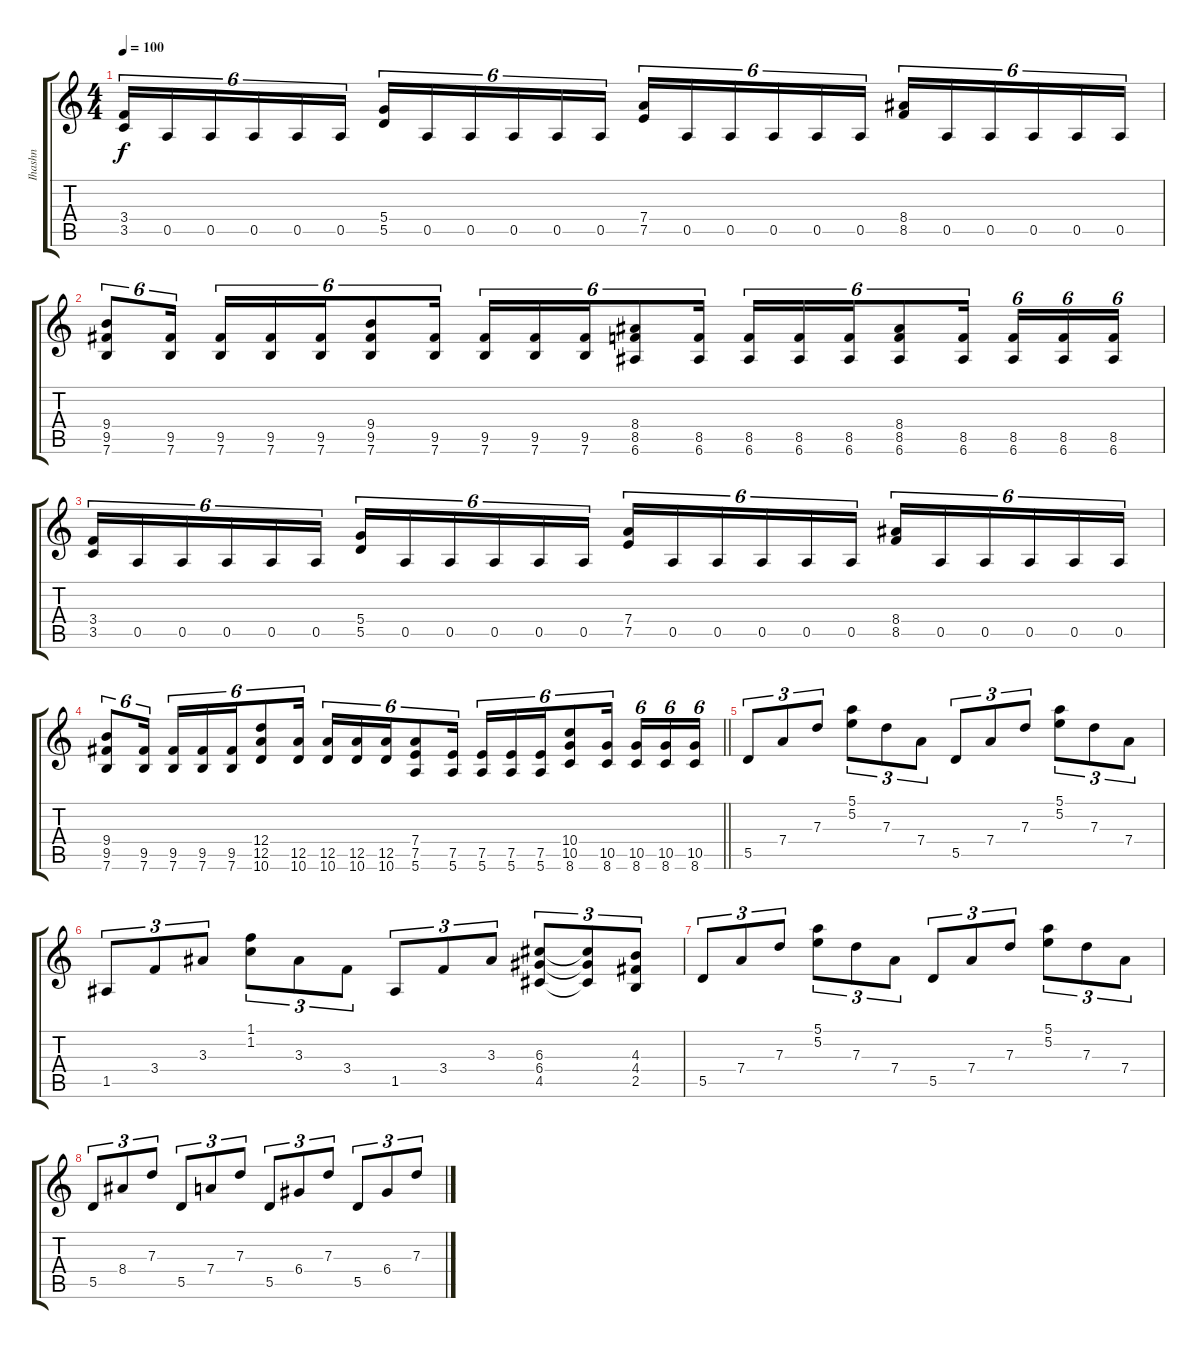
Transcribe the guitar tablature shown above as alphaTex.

\track ("Ihashn" "Ihashn") {instrument overdrivenguitar}
\staff {score tabs}
\tuning (E4 B3 G3 D3 A2 E2) {hide}
\ts (4 4)
\tempo 100
\clef g2
\ks c
(3.4 3.5).16{tu (6 4) dy f} 0.5.16{tu (6 4)} 0.5.16{tu (6 4)} 0.5.16{tu (6 4)} 0.5.16{tu (6 4)} 0.5.16{tu (6 4)} (5.4 5.5).16{tu (6 4)} 0.5.16{tu (6 4)} 0.5.16{tu (6 4)} 0.5.16{tu (6 4)} 0.5.16{tu (6 4)} 0.5.16{tu (6 4)} (7.4 7.5).16{tu (6 4)} 0.5.16{tu (6 4)} 0.5.16{tu (6 4)} 0.5.16{tu (6 4)} 0.5.16{tu (6 4)} 0.5.16{tu (6 4)} (8.4 8.5).16{tu (6 4)} 0.5.16{tu (6 4)} 0.5.16{tu (6 4)} 0.5.16{tu (6 4)} 0.5.16{tu (6 4)} 0.5.16{tu (6 4)} |
(9.4 9.5 7.6).8{tu (6 4)} (9.5 7.6).16{tu (6 4)} (9.5 7.6).16{tu (6 4)} (9.5 7.6).16{tu (6 4)} (9.5 7.6).16{tu (6 4)} (9.4 9.5 7.6).8{tu (6 4)} (9.5 7.6).16{tu (6 4)} (9.5 7.6).16{tu (6 4)} (9.5 7.6).16{tu (6 4)} (9.5 7.6).16{tu (6 4)} (8.4 8.5 6.6).8{tu (6 4)} (8.5 6.6).16{tu (6 4)} (8.5 6.6).16{tu (6 4)} (8.5 6.6).16{tu (6 4)} (8.5 6.6).16{tu (6 4)} (8.4 8.5 6.6).8{tu (6 4)} (8.5 6.6).16{tu (6 4)} (8.5 6.6).16{tu (6 4)} (8.5 6.6).16{tu (6 4)} (8.5 6.6).16{tu (6 4)} |
(3.4 3.5).16{tu (6 4)} 0.5.16{tu (6 4)} 0.5.16{tu (6 4)} 0.5.16{tu (6 4)} 0.5.16{tu (6 4)} 0.5.16{tu (6 4)} (5.4 5.5).16{tu (6 4)} 0.5.16{tu (6 4)} 0.5.16{tu (6 4)} 0.5.16{tu (6 4)} 0.5.16{tu (6 4)} 0.5.16{tu (6 4)} (7.4 7.5).16{tu (6 4)} 0.5.16{tu (6 4)} 0.5.16{tu (6 4)} 0.5.16{tu (6 4)} 0.5.16{tu (6 4)} 0.5.16{tu (6 4)} (8.4 8.5).16{tu (6 4)} 0.5.16{tu (6 4)} 0.5.16{tu (6 4)} 0.5.16{tu (6 4)} 0.5.16{tu (6 4)} 0.5.16{tu (6 4)} |
\barLineRight lightlight
(9.4 9.5 7.6).8{tu (6 4)} (9.5 7.6).16{tu (6 4)} (9.5 7.6).16{tu (6 4)} (9.5 7.6).16{tu (6 4)} (9.5 7.6).16{tu (6 4)} (12.4 12.5 10.6).8{tu (6 4)} (12.5 10.6).16{tu (6 4)} (12.5 10.6).16{tu (6 4)} (12.5 10.6).16{tu (6 4)} (12.5 10.6).16{tu (6 4)} (7.4 7.5 5.6).8{tu (6 4)} (7.5 5.6).16{tu (6 4)} (7.5 5.6).16{tu (6 4)} (7.5 5.6).16{tu (6 4)} (7.5 5.6).16{tu (6 4)} (10.4 10.5 8.6).8{tu (6 4)} (10.5 8.6).16{tu (6 4)} (10.5 8.6).16{tu (6 4)} (10.5 8.6).16{tu (6 4)} (10.5 8.6).16{tu (6 4)} |
5.5.8{tu (3 2)} 7.4.8{tu (3 2)} 7.3.8{tu (3 2)} (5.1 5.2).8{tu (3 2)} 7.3.8{tu (3 2)} 7.4.8{tu (3 2)} 5.5.8{tu (3 2)} 7.4.8{tu (3 2)} 7.3.8{tu (3 2)} (5.1 5.2).8{tu (3 2)} 7.3.8{tu (3 2)} 7.4.8{tu (3 2)} |
1.5.8{tu (3 2)} 3.4.8{tu (3 2)} 3.3.8{tu (3 2)} (1.1 1.2).8{tu (3 2)} 3.3.8{tu (3 2)} 3.4.8{tu (3 2)} 1.5.8{tu (3 2)} 3.4.8{tu (3 2)} 3.3.8{tu (3 2)} (6.3 6.4 4.5).8{tu (3 2)} (6.3{t} 6.4{t} 4.5{t}).8{tu (3 2)} (4.3 4.4 2.5).8{tu (3 2)} |
5.5.8{tu (3 2)} 7.4.8{tu (3 2)} 7.3.8{tu (3 2)} (5.1 5.2).8{tu (3 2)} 7.3.8{tu (3 2)} 7.4.8{tu (3 2)} 5.5.8{tu (3 2)} 7.4.8{tu (3 2)} 7.3.8{tu (3 2)} (5.1 5.2).8{tu (3 2)} 7.3.8{tu (3 2)} 7.4.8{tu (3 2)} |
5.5.8{tu (3 2)} 8.4.8{tu (3 2)} 7.3.8{tu (3 2)} 5.5.8{tu (3 2)} 7.4.8{tu (3 2)} 7.3.8{tu (3 2)} 5.5.8{tu (3 2)} 6.4.8{tu (3 2)} 7.3.8{tu (3 2)} 5.5.8{tu (3 2)} 6.4.8{tu (3 2)} 7.3.8{tu (3 2)}
